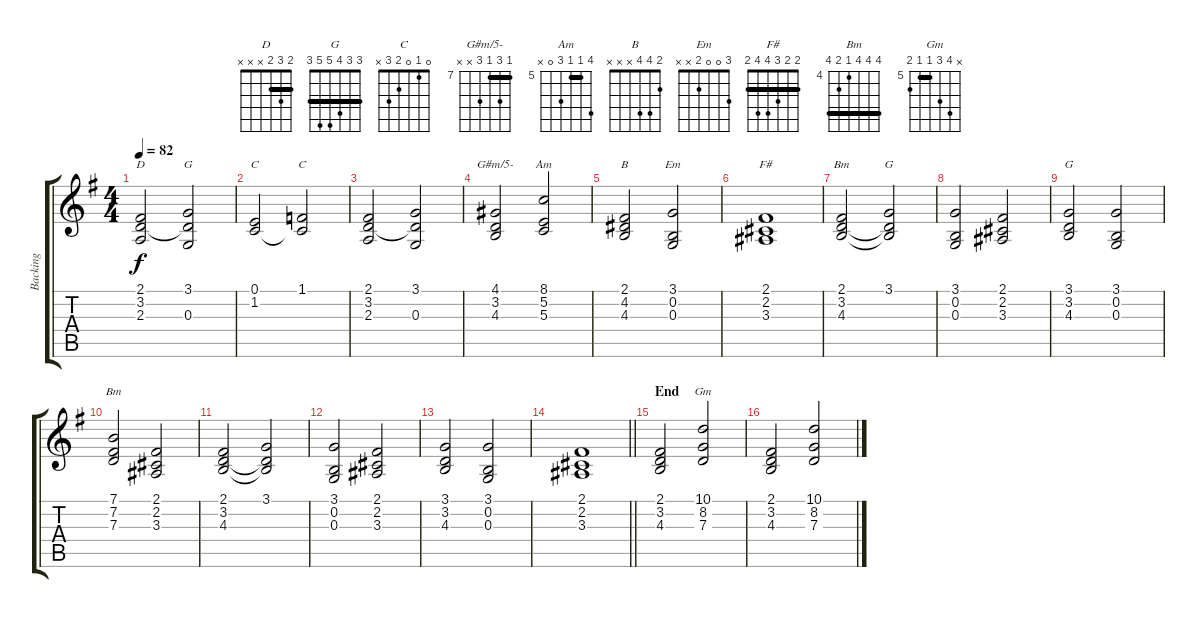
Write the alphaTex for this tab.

\track ("Backing" "Backing") {instrument pad2warm}
\staff {score tabs}
\tuning (E4 B3 G3 D3 A2 E2) {hide}
\chord ("D" 2 3 2 x x x) {barre 2}
\chord ("G" 3 3 0 0 2 3) {barre 3}
\chord ("C" 0 1 x x x x)
\chord ("C" 0 1 0 2 3 x)
\chord ("G#m/5-" 7 9 7 9 x x) {firstfret 7 barre 7}
\chord ("Am" 8 5 5 7 0 x) {firstfret 5 barre 5}
\chord ("B" 2 4 4 x x x)
\chord ("Em" 3 0 0 2 x x)
\chord ("F#" 2 2 3 4 4 2) {barre 2}
\chord ("Bm" 2 3 4 4 2 x) {barre 2}
\chord ("G" 3 3 4 0 2 3) {barre 3}
\chord ("G" 3 3 4 5 5 3) {barre 3}
\chord ("Bm" 7 7 7 4 5 7) {firstfret 4 barre 7}
\chord ("Gm" x 8 7 5 5 6) {firstfret 5 barre 5}
\ts (4 4)
\tempo 82
\clef g2
\ks eminor
(2.1 3.2 2.3).2{ch "D" dy f} (3.1 3.2{t} 0.3).2{ch "G"} |
(0.1 1.2).2{ch "C"} (1.1 1.2{t}).2{ch "C"} |
(2.1 3.2 2.3).2 (3.1 3.2{t} 0.3).2 |
(4.1 3.2 4.3).2{ch "G#m/5-"} (8.1 5.2 5.3).2{ch "Am"} |
(2.1 4.2 4.3).2{ch "B"} (3.1 0.2 0.3).2{ch "Em"} |
(2.1 2.2 3.3).1{ch "F#"} |
(2.1 3.2 4.3).2{ch "Bm"} (3.1 3.2{t} 4.3{t}).2{ch "G"} |
(3.1 0.2 0.3).2 (2.1 2.2 3.3).2 |
(3.1 3.2 4.3).2{ch "G"} (3.1 0.2 0.3).2 |
(7.1 7.2 7.3).2{ch "Bm"} (2.1 2.2 3.3).2 |
(2.1 3.2 4.3).2 (3.1 3.2{t} 4.3{t}).2 |
(3.1 0.2 0.3).2 (2.1 2.2 3.3).2 |
(3.1 3.2 4.3).2 (3.1 0.2 0.3).2 |
\barLineRight lightlight
(2.1 2.2 3.3).1 |
\section ("" "End")
(2.1 3.2 4.3).2 (10.1 8.2 7.3).2{ch "Gm"} |
(2.1 3.2 4.3).2 (10.1 8.2 7.3).2
